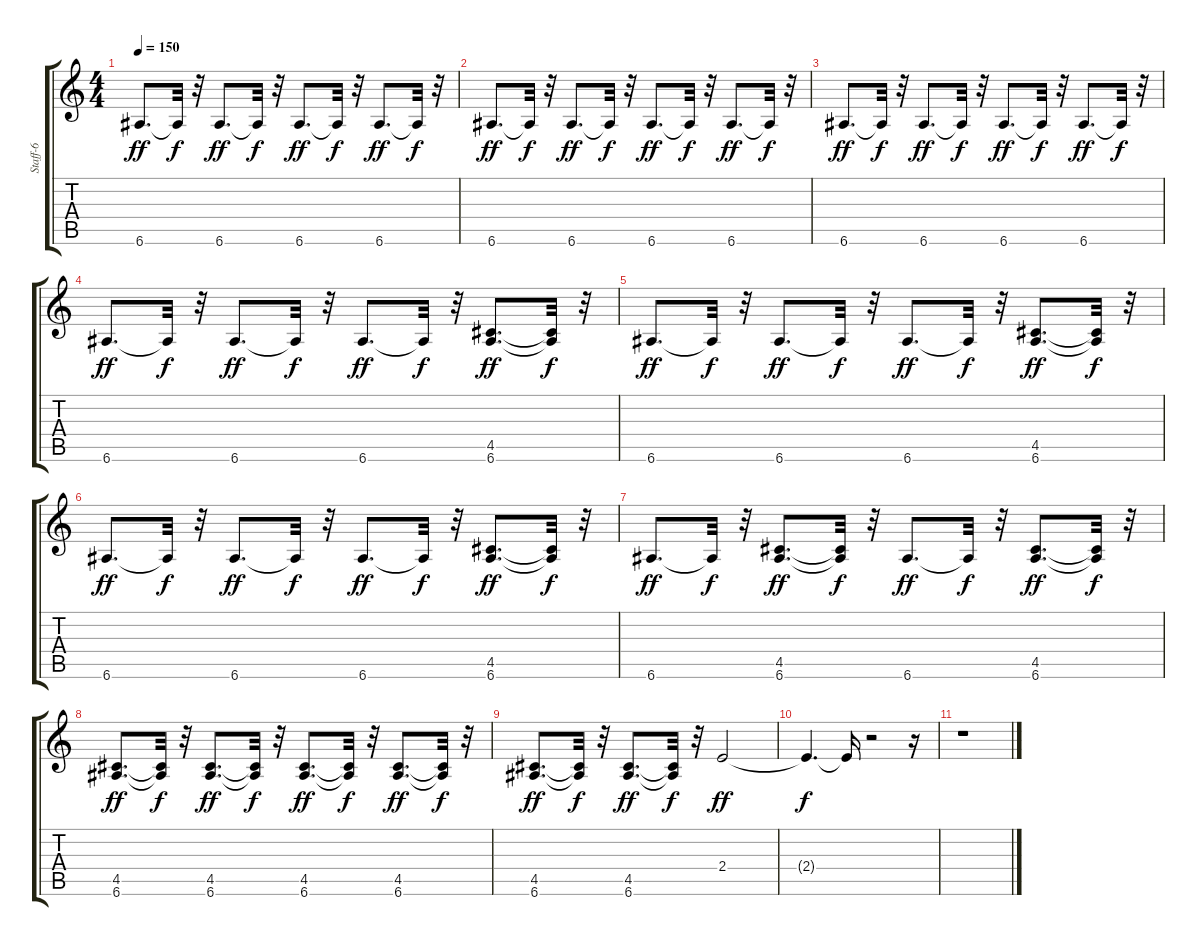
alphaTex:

\track ("Staff-6" "Staff-6") {instrument acousticguitarnylon}
\staff {score tabs}
\tuning (E4 B3 G3 D3 A2 E2) {hide}
\ts (4 4)
\tempo 150
\clef g2
\ks c
6.6.8{d dy ff} 6.6{t}.32{dy f} r.32 6.6.8{d dy ff} 6.6{t}.32{dy f} r.32 6.6.8{d dy ff} 6.6{t}.32{dy f} r.32 6.6.8{d dy ff} 6.6{t}.32{dy f} r.32 |
6.6.8{d dy ff} 6.6{t}.32{dy f} r.32 6.6.8{d dy ff} 6.6{t}.32{dy f} r.32 6.6.8{d dy ff} 6.6{t}.32{dy f} r.32 6.6.8{d dy ff} 6.6{t}.32{dy f} r.32 |
6.6.8{d dy ff} 6.6{t}.32{dy f} r.32 6.6.8{d dy ff} 6.6{t}.32{dy f} r.32 6.6.8{d dy ff} 6.6{t}.32{dy f} r.32 6.6.8{d dy ff} 6.6{t}.32{dy f} r.32 |
6.6.8{d dy ff} 6.6{t}.32{dy f} r.32 6.6.8{d dy ff} 6.6{t}.32{dy f} r.32 6.6.8{d dy ff} 6.6{t}.32{dy f} r.32 (4.5 6.6).8{d dy ff} (4.5{t} 6.6{t}).32{dy f} r.32 |
6.6.8{d dy ff} 6.6{t}.32{dy f} r.32 6.6.8{d dy ff} 6.6{t}.32{dy f} r.32 6.6.8{d dy ff} 6.6{t}.32{dy f} r.32 (4.5 6.6).8{d dy ff} (4.5{t} 6.6{t}).32{dy f} r.32 |
6.6.8{d dy ff} 6.6{t}.32{dy f} r.32 6.6.8{d dy ff} 6.6{t}.32{dy f} r.32 6.6.8{d dy ff} 6.6{t}.32{dy f} r.32 (4.5 6.6).8{d dy ff} (4.5{t} 6.6{t}).32{dy f} r.32 |
6.6.8{d dy ff} 6.6{t}.32{dy f} r.32 (4.5 6.6).8{d dy ff} (4.5{t} 6.6{t}).32{dy f} r.32 6.6.8{d dy ff} 6.6{t}.32{dy f} r.32 (4.5 6.6).8{d dy ff} (4.5{t} 6.6{t}).32{dy f} r.32 |
(4.5 6.6).8{d dy ff} (4.5{t} 6.6{t}).32{dy f} r.32 (4.5 6.6).8{d dy ff} (4.5{t} 6.6{t}).32{dy f} r.32 (4.5 6.6).8{d dy ff} (4.5{t} 6.6{t}).32{dy f} r.32 (4.5 6.6).8{d dy ff} (4.5{t} 6.6{t}).32{dy f} r.32 |
(4.5 6.6).8{d dy ff} (4.5{t} 6.6{t}).32{dy f} r.32 (4.5 6.6).8{d dy ff} (4.5{t} 6.6{t}).32{dy f} r.32 2.4.2{dy ff} |
2.4{t}.4{d dy f} 2.4{t}.16 r.2 r.16 |
r.1
